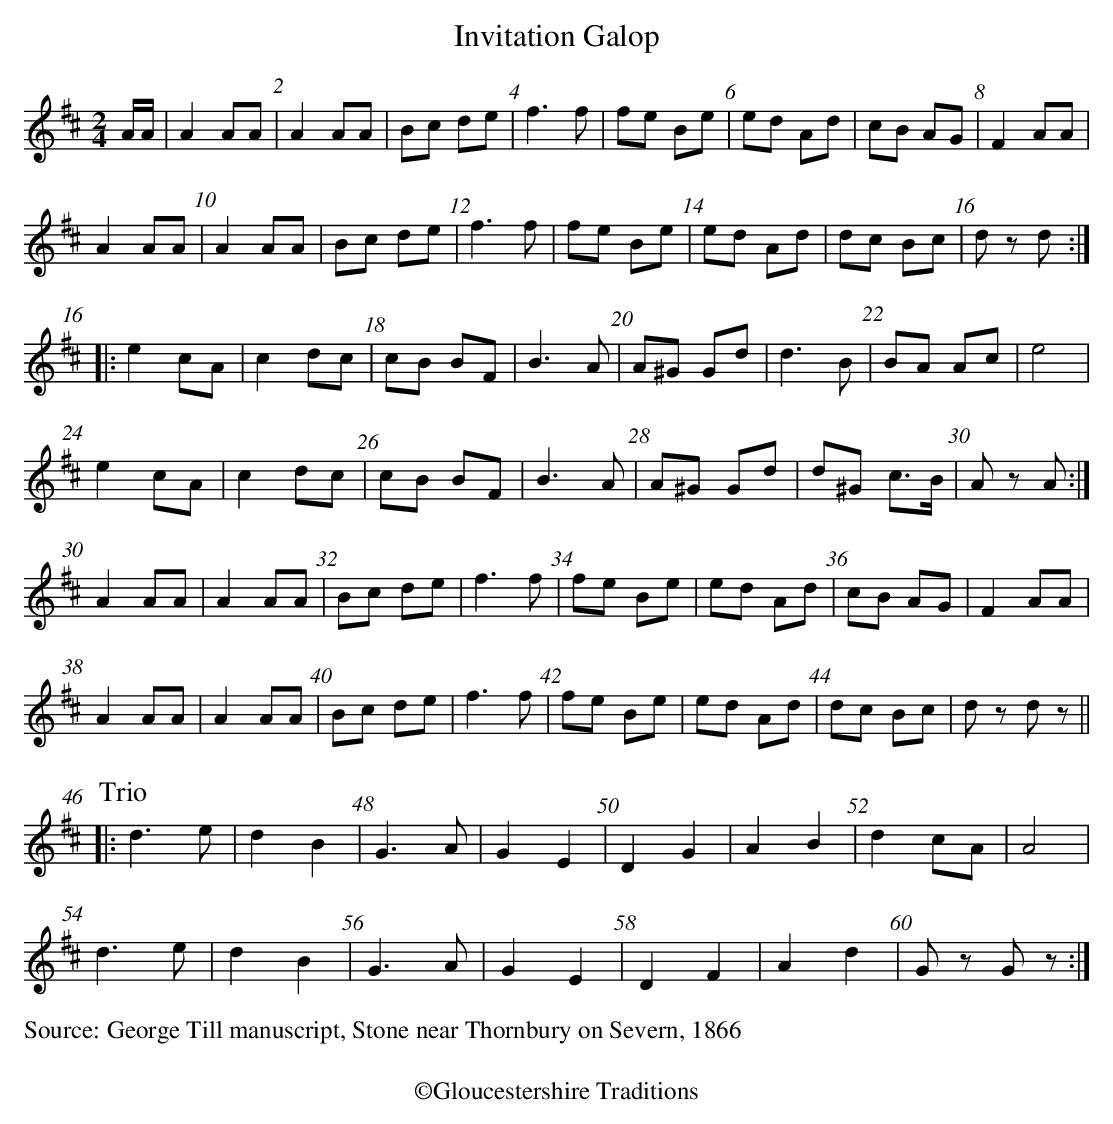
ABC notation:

X:1
T:Invitation Galop
M:2/4
L:1/8
K:D
A/A/ | A2 AA | A2AA | Bc de | f3f | fe Be | ed Ad | cB AG | F2AA |
 A2AA | A2AA |Bc de | f3f | fe Be | ed Ad |dc Bc |dz d:|
|:e2cA | c2dc | cB BF | B3A | A^G Gd | d3B | BA Ac |e4 |
 e2cA | c2dc | cB  BF | B3A | A^G Gd | d^G c3/2B/ | A z A:|
 A2 AA | A2AA | Bc de | f3f | fe Be | ed Ad | cB AG |F2AA |
 A2AA | A2AA |Bc de | f3f | fe Be | ed Ad |dc Bc |dz dz ||
[P:Trio]|:d3e | d2B2 | G3A | G2E2 | D2G2 | A2B2 | d2cA |A4 |
d3e | d2B2 | G3A | G2E2 | D2F2 |A2d2 | Gz G z:|]
